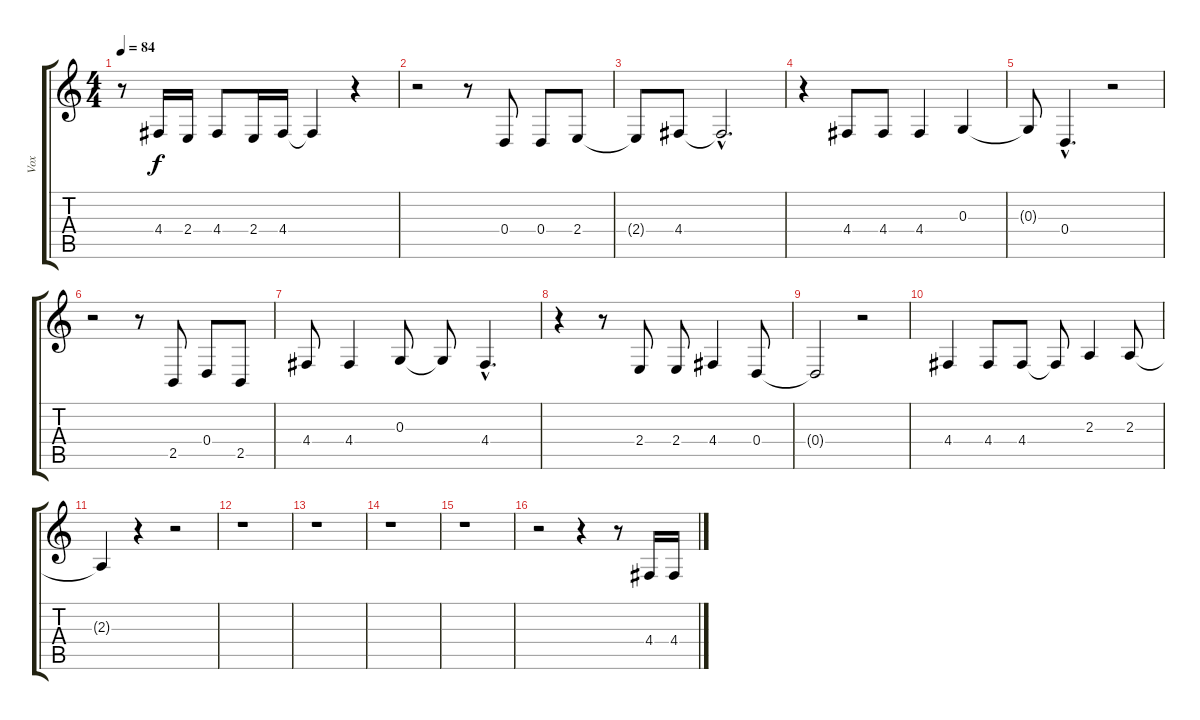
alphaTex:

\track ("Vox" "Vox") {instrument drawbarorgan}
\staff {score tabs}
\tuning (E4 B3 G3 D3 A2 E2) {hide}
\ts (4 4)
\tempo 84
\clef g2
\ks c
r.8{dy f} 4.4.16 2.4.16 4.4.8 2.4.16 4.4.16 4.4{t}.4 r.4 |
r.2 r.8 0.4.8 0.4.8 2.4.8 |
2.4{t}.8 4.4.8 4.4{hac t}.2{d} |
r.4 4.4.8 4.4.8 4.4.4 0.3.4 |
0.3{t}.8 0.4{hac}.4{d} r.2 |
r.2 r.8 2.5.8 0.4.8 2.5.8 |
4.4.8 4.4.4 0.3.8 0.3{t}.8 4.4{hac}.4{d} |
r.4 r.8 2.4.8 2.4.8 4.4.4 0.4.8 |
0.4{t}.2 r.2 |
4.4.4 4.4.8 4.4.8 4.4{t}.8 2.3.4 2.3.8 |
2.3{t}.4 r.4 r.2 |
r.1 |
r.1 |
r.1 |
r.1 |
r.2 r.4 r.8 4.4.16 4.4.16
